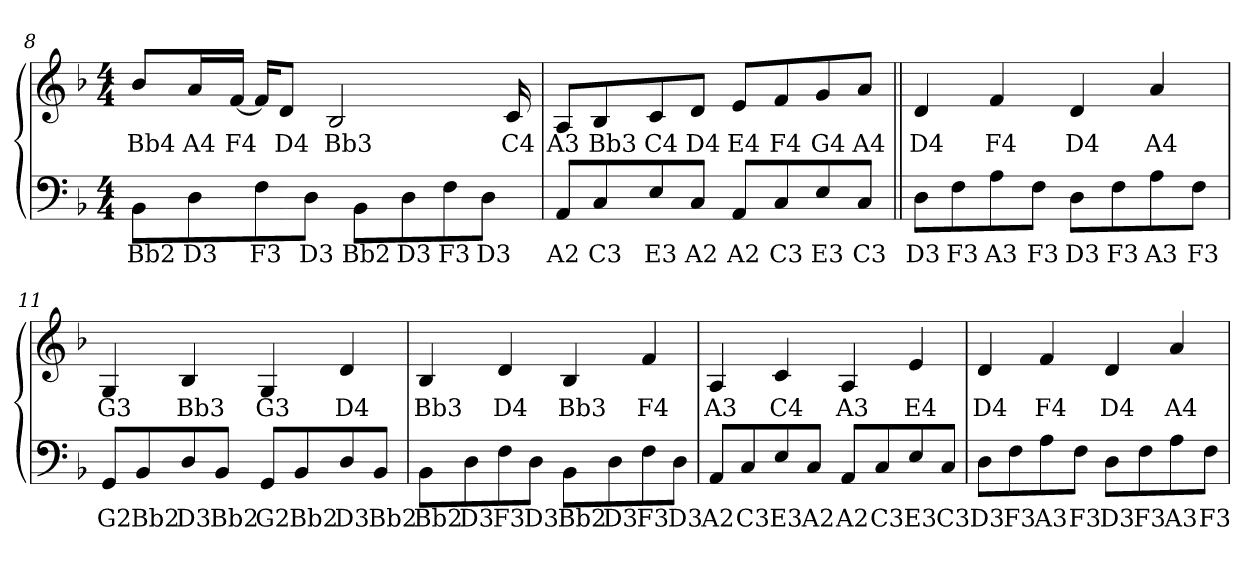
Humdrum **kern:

**kern	**text	**kern	**text
*part2	*part2	*part1	*part1
*staff2	*staff2	*staff1	*staff1
*clefF4	*	*clefG2	*
*k[b-]	*	*k[b-]	*
*F:	*	*F:	*
*M4/4	*	*M4/4	*
=8	=8	=8	=8
!	!LO:LY:b:color=#000000	!	!
!	!	!	!LO:LY:b:color=#000000
8BB-i\L	Bb2	8b-i/L	Bb4
!	!LO:LY:b:color=#000000	!	!
!	!	!	!LO:LY:b:color=#000000
8Di\	D3	16ai/L	A4
!	!	!	!LO:LY:b:color=#000000
.	.	[<16fi/JJ	F4
!	!LO:LY:b:color=#000000	!	!
8Fi\	F3	16fi/KL]	.
!	!	!	!LO:LY:b:color=#000000
.	.	8di/J	D4
!	!LO:LY:b:color=#000000	!	!
8Di\J	D3	.	.
!	!	!	!LO:LY:b:color=#000000
.	.	2B-i/	Bb3
!	!LO:LY:b:color=#000000	!	!
8BB-i\L	Bb2	.	.
!	!LO:LY:b:color=#000000	!	!
8Di\	D3	.	.
!	!LO:LY:b:color=#000000	!	!
8Fi\	F3	.	.
!	!LO:LY:b:color=#000000	!	!
8Di\J	D3	.	.
!	!	!	!LO:LY:b:color=#000000
.	.	16ci/	C4
!!LO:LB:g=z
=9	=9	=9	=9
!	!LO:LY:b:color=#000000	!	!
!	!	!	!LO:LY:b:color=#000000
8AAi/L	A2	8Ai/L	A3
!	!LO:LY:b:color=#000000	!	!
!	!	!	!LO:LY:b:color=#000000
8Ci/	C3	8B-i/	Bb3
!	!LO:LY:b:color=#000000	!	!
!	!	!	!LO:LY:b:color=#000000
8Ei/	E3	8ci/	C4
!	!LO:LY:b:color=#000000	!	!
!	!	!	!LO:LY:b:color=#000000
8Ci/J	A2	8di/J	D4
!	!LO:LY:b:color=#000000	!	!
!	!	!	!LO:LY:b:color=#000000
8AAi/L	A2	8ei/L	E4
!	!LO:LY:b:color=#000000	!	!
!	!	!	!LO:LY:b:color=#000000
8Ci/	C3	8fi/	F4
!	!LO:LY:b:color=#000000	!	!
!	!	!	!LO:LY:b:color=#000000
8Ei/	E3	8gi/	G4
!	!LO:LY:b:color=#000000	!	!
!	!	!	!LO:LY:b:color=#000000
8Ci/J	C3	8ai/J	A4
=10||	=10||	=10||	=10||
!	!LO:LY:b:color=#000000	!	!
!	!	!	!LO:LY:b:color=#000000
8Di\L	D3	4di/	D4
!	!LO:LY:b:color=#000000	!	!
8Fi\	F3	.	.
!	!LO:LY:b:color=#000000	!	!
!	!	!	!LO:LY:b:color=#000000
8Ai\	A3	4fi/	F4
!	!LO:LY:b:color=#000000	!	!
8Fi\J	F3	.	.
!	!LO:LY:b:color=#000000	!	!
!	!	!	!LO:LY:b:color=#000000
8Di\L	D3	4di/	D4
!	!LO:LY:b:color=#000000	!	!
8Fi\	F3	.	.
!	!LO:LY:b:color=#000000	!	!
!	!	!	!LO:LY:b:color=#000000
8Ai\	A3	4ai/	A4
!	!LO:LY:b:color=#000000	!	!
8Fi\J	F3	.	.
=11	=11	=11	=11
!	!LO:LY:b:color=#000000	!	!
!	!	!	!LO:LY:b:color=#000000
8GGi/L	G2	4Gi/	G3
!	!LO:LY:b:color=#000000	!	!
8BB-i/	Bb2	.	.
!	!LO:LY:b:color=#000000	!	!
!	!	!	!LO:LY:b:color=#000000
8Di/	D3	4B-i/	Bb3
!	!LO:LY:b:color=#000000	!	!
8BB-i/J	Bb2	.	.
!	!LO:LY:b:color=#000000	!	!
!	!	!	!LO:LY:b:color=#000000
8GGi/L	G2	4Gi/	G3
!	!LO:LY:b:color=#000000	!	!
8BB-i/	Bb2	.	.
!	!LO:LY:b:color=#000000	!	!
!	!	!	!LO:LY:b:color=#000000
8Di/	D3	4di/	D4
!	!LO:LY:b:color=#000000	!	!
8BB-i/J	Bb2	.	.
!!LO:LB:g=z
=12	=12	=12	=12
!	!LO:LY:b:color=#000000	!	!
!	!	!	!LO:LY:b:color=#000000
8BB-i\L	Bb2	4B-i/	Bb3
!	!LO:LY:b:color=#000000	!	!
8Di\	D3	.	.
!	!LO:LY:b:color=#000000	!	!
!	!	!	!LO:LY:b:color=#000000
8Fi\	F3	4di/	D4
!	!LO:LY:b:color=#000000	!	!
8Di\J	D3	.	.
!	!LO:LY:b:color=#000000	!	!
!	!	!	!LO:LY:b:color=#000000
8BB-i\L	Bb2	4B-i/	Bb3
!	!LO:LY:b:color=#000000	!	!
8Di\	D3	.	.
!	!LO:LY:b:color=#000000	!	!
!	!	!	!LO:LY:b:color=#000000
8Fi\	F3	4fi/	F4
!	!LO:LY:b:color=#000000	!	!
8Di\J	D3	.	.
=13	=13	=13	=13
!	!LO:LY:b:color=#000000	!	!
!	!	!	!LO:LY:b:color=#000000
8AAi/L	A2	4Ai/	A3
!	!LO:LY:b:color=#000000	!	!
8Ci/	C3	.	.
!	!LO:LY:b:color=#000000	!	!
!	!	!	!LO:LY:b:color=#000000
8Ei/	E3	4ci/	C4
!	!LO:LY:b:color=#000000	!	!
8Ci/J	A2	.	.
!	!LO:LY:b:color=#000000	!	!
!	!	!	!LO:LY:b:color=#000000
8AAi/L	A2	4Ai/	A3
!	!LO:LY:b:color=#000000	!	!
8Ci/	C3	.	.
!	!LO:LY:b:color=#000000	!	!
!	!	!	!LO:LY:b:color=#000000
8Ei/	E3	4ei/	E4
!	!LO:LY:b:color=#000000	!	!
8Ci/J	C3	.	.
=14	=14	=14	=14
!	!LO:LY:b:color=#000000	!	!
!	!	!	!LO:LY:b:color=#000000
8Di\L	D3	4di/	D4
!	!LO:LY:b:color=#000000	!	!
8Fi\	F3	.	.
!	!LO:LY:b:color=#000000	!	!
!	!	!	!LO:LY:b:color=#000000
8Ai\	A3	4fi/	F4
!	!LO:LY:b:color=#000000	!	!
8Fi\J	F3	.	.
!	!LO:LY:b:color=#000000	!	!
!	!	!	!LO:LY:b:color=#000000
8Di\L	D3	4di/	D4
!	!LO:LY:b:color=#000000	!	!
8Fi\	F3	.	.
!	!LO:LY:b:color=#000000	!	!
!	!	!	!LO:LY:b:color=#000000
8Ai\	A3	4ai/	A4
!	!LO:LY:b:color=#000000	!	!
8Fi\J	F3	.	.
=	=	=	=
*-	*-	*-	*-
